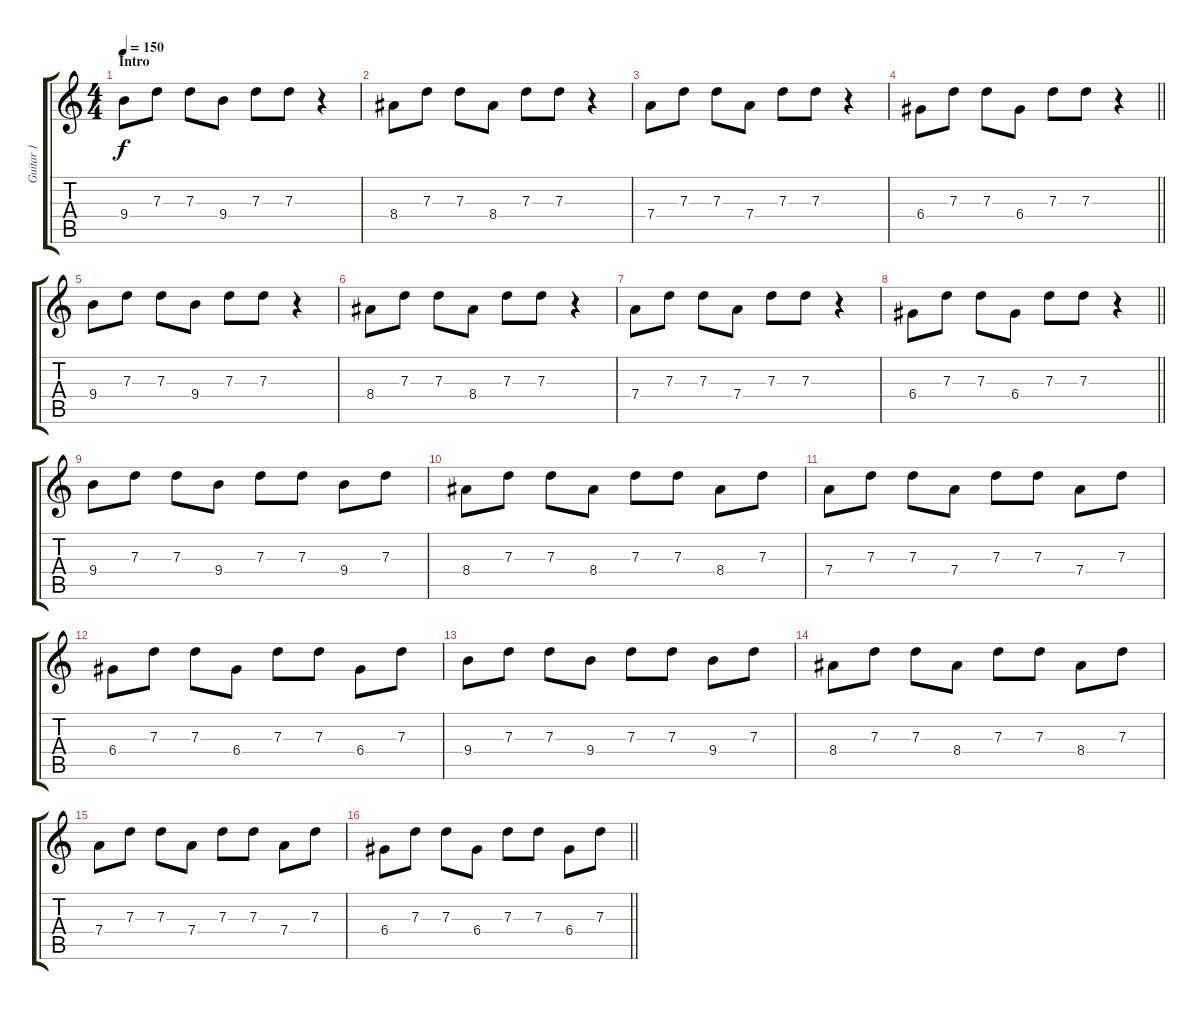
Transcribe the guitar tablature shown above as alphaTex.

\track ("Guitar 1" "Guitar 1") {instrument distortionguitar}
\staff {score tabs}
\tuning (E4 B3 G3 D3 A2 E2) {hide}
\ts (4 4)
\section ("" "Intro")
\tempo 150
\clef g2
\ks c
9.4.8{dy f instrument distortionguitar} 7.3.8 7.3.8 9.4.8 7.3.8 7.3.8 r.4 |
8.4.8 7.3.8 7.3.8 8.4.8 7.3.8 7.3.8 r.4 |
7.4.8 7.3.8 7.3.8 7.4.8 7.3.8 7.3.8 r.4 |
\barLineRight lightlight
6.4.8 7.3.8 7.3.8 6.4.8 7.3.8 7.3.8 r.4 |
9.4.8 7.3.8 7.3.8 9.4.8 7.3.8 7.3.8 r.4 |
8.4.8 7.3.8 7.3.8 8.4.8 7.3.8 7.3.8 r.4 |
7.4.8 7.3.8 7.3.8 7.4.8 7.3.8 7.3.8 r.4 |
\barLineRight lightlight
6.4.8 7.3.8 7.3.8 6.4.8 7.3.8 7.3.8 r.4 |
9.4.8 7.3.8 7.3.8 9.4.8 7.3.8 7.3.8 9.4.8 7.3.8 |
8.4.8 7.3.8 7.3.8 8.4.8 7.3.8 7.3.8 8.4.8 7.3.8 |
7.4.8 7.3.8 7.3.8 7.4.8 7.3.8 7.3.8 7.4.8 7.3.8 |
6.4.8 7.3.8 7.3.8 6.4.8 7.3.8 7.3.8 6.4.8 7.3.8 |
9.4.8 7.3.8 7.3.8 9.4.8 7.3.8 7.3.8 9.4.8 7.3.8 |
8.4.8 7.3.8 7.3.8 8.4.8 7.3.8 7.3.8 8.4.8 7.3.8 |
7.4.8 7.3.8 7.3.8 7.4.8 7.3.8 7.3.8 7.4.8 7.3.8 |
\barLineRight lightlight
6.4.8 7.3.8 7.3.8 6.4.8 7.3.8 7.3.8 6.4.8 7.3.8
